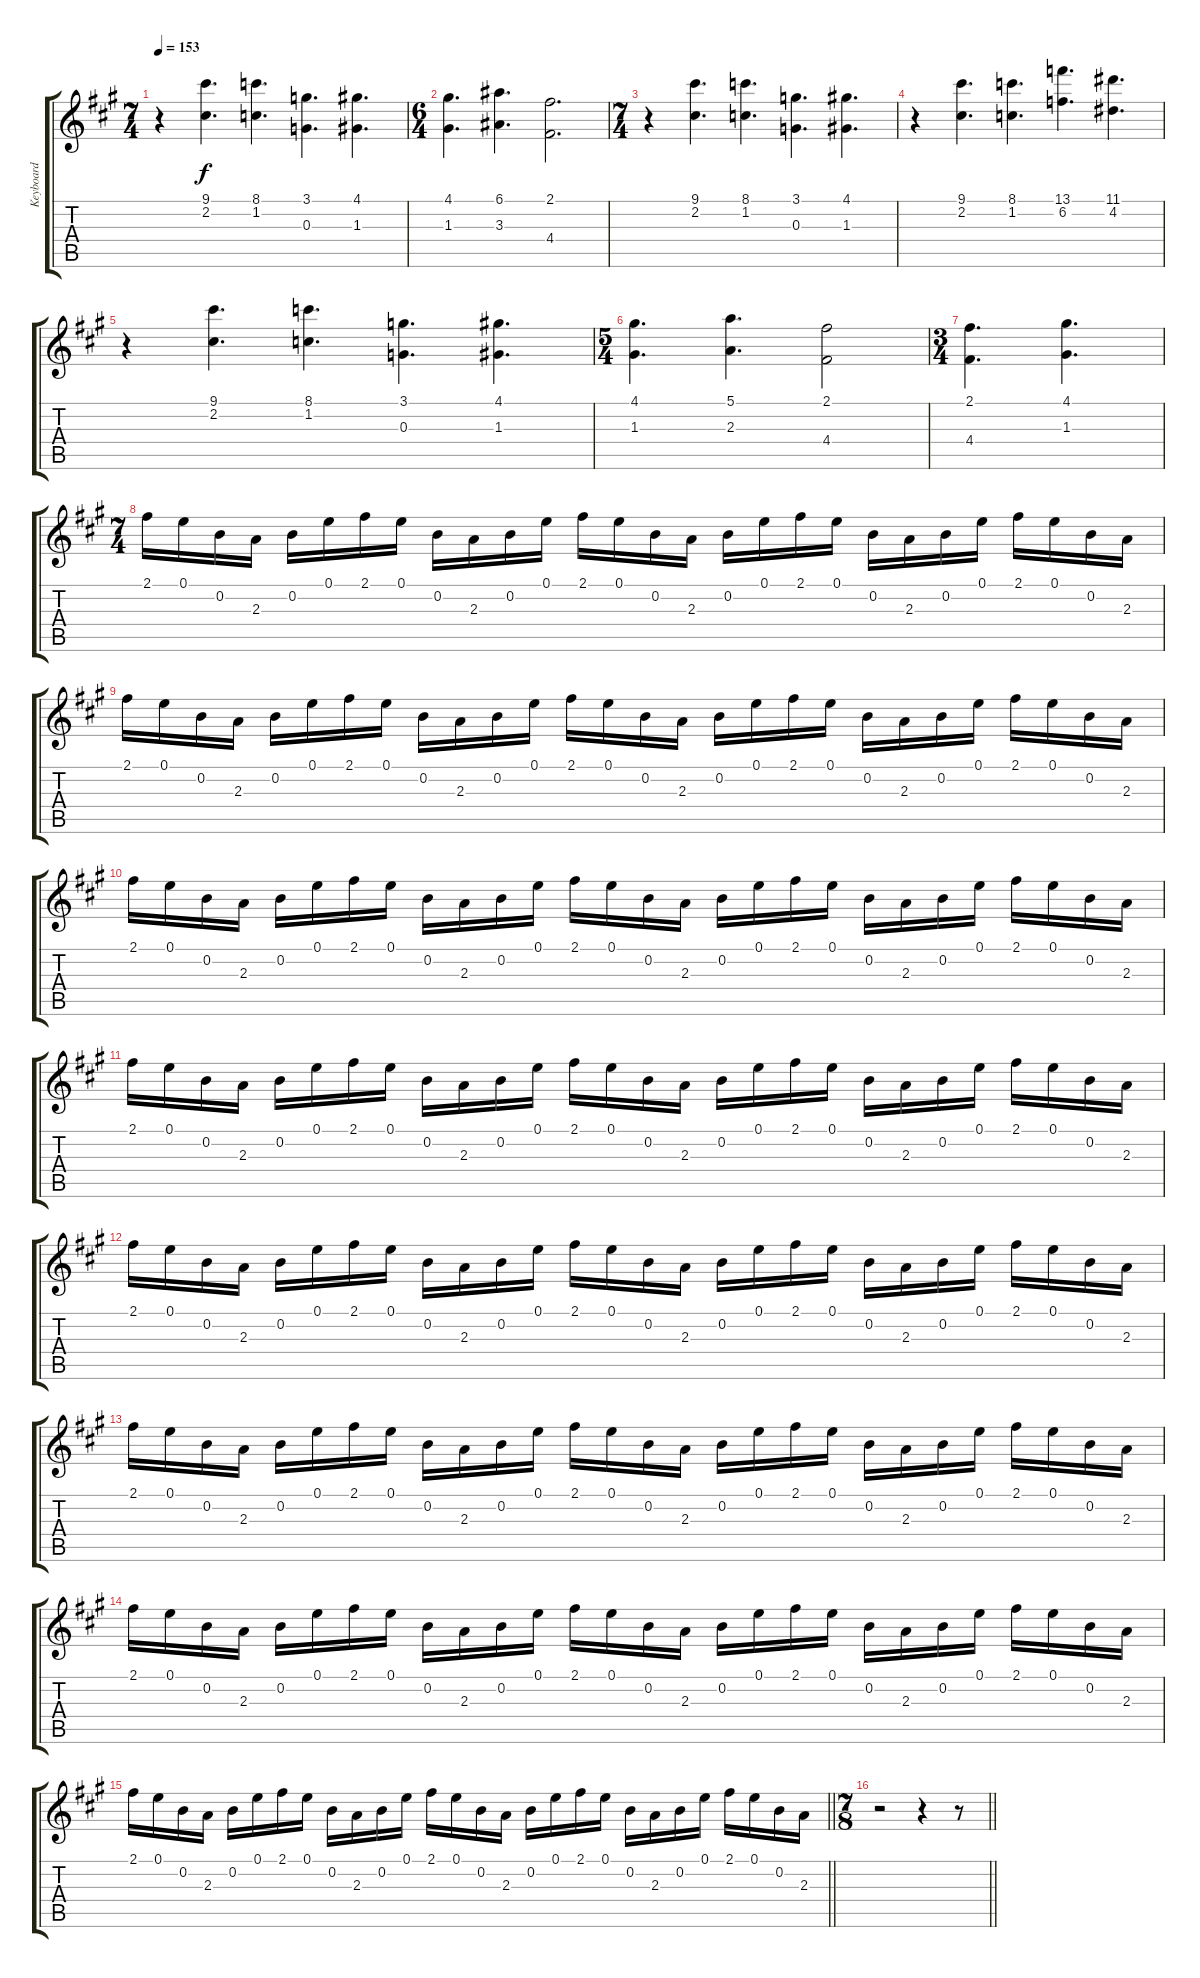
\track ("Keyboard" "Keyboard") {instrument acousticgrandpiano}
\staff {score tabs}
\tuning (E5 B4 G4 D4 A3 E3) {hide}
\ts (7 4)
\tempo 153
\clef g2
\ks a
r.4{dy f} (9.1 2.2).4{d} (8.1 1.2).4{d} (3.1 0.3).4{d} (4.1 1.3).4{d} |
\ts (6 4)
(4.1 1.3).4{d} (6.1 3.3).4{d} (2.1 4.4).2{d} |
\ts (7 4)
r.4 (9.1 2.2).4{d} (8.1 1.2).4{d} (3.1 0.3).4{d} (4.1 1.3).4{d} |
r.4 (9.1 2.2).4{d} (8.1 1.2).4{d} (13.1 6.2).4{d} (11.1 4.2).4{d} |
r.4 (9.1 2.2).4{d} (8.1 1.2).4{d} (3.1 0.3).4{d} (4.1 1.3).4{d} |
\ts (5 4)
(4.1 1.3).4{d} (5.1 2.3).4{d} (2.1 4.4).2 |
\ts (3 4)
(2.1 4.4).4{d} (4.1 1.3).4{d} |
\ts (7 4)
2.1.16 0.1.16 0.2.16 2.3.16 0.2.16 0.1.16 2.1.16 0.1.16 0.2.16 2.3.16 0.2.16 0.1.16 2.1.16 0.1.16 0.2.16 2.3.16 0.2.16 0.1.16 2.1.16 0.1.16 0.2.16 2.3.16 0.2.16 0.1.16 2.1.16 0.1.16 0.2.16 2.3.16 |
2.1.16 0.1.16 0.2.16 2.3.16 0.2.16 0.1.16 2.1.16 0.1.16 0.2.16 2.3.16 0.2.16 0.1.16 2.1.16 0.1.16 0.2.16 2.3.16 0.2.16 0.1.16 2.1.16 0.1.16 0.2.16 2.3.16 0.2.16 0.1.16 2.1.16 0.1.16 0.2.16 2.3.16 |
2.1.16 0.1.16 0.2.16 2.3.16 0.2.16 0.1.16 2.1.16 0.1.16 0.2.16 2.3.16 0.2.16 0.1.16 2.1.16 0.1.16 0.2.16 2.3.16 0.2.16 0.1.16 2.1.16 0.1.16 0.2.16 2.3.16 0.2.16 0.1.16 2.1.16 0.1.16 0.2.16 2.3.16 |
2.1.16 0.1.16 0.2.16 2.3.16 0.2.16 0.1.16 2.1.16 0.1.16 0.2.16 2.3.16 0.2.16 0.1.16 2.1.16 0.1.16 0.2.16 2.3.16 0.2.16 0.1.16 2.1.16 0.1.16 0.2.16 2.3.16 0.2.16 0.1.16 2.1.16 0.1.16 0.2.16 2.3.16 |
2.1.16 0.1.16 0.2.16 2.3.16 0.2.16 0.1.16 2.1.16 0.1.16 0.2.16 2.3.16 0.2.16 0.1.16 2.1.16 0.1.16 0.2.16 2.3.16 0.2.16 0.1.16 2.1.16 0.1.16 0.2.16 2.3.16 0.2.16 0.1.16 2.1.16 0.1.16 0.2.16 2.3.16 |
2.1.16 0.1.16 0.2.16 2.3.16 0.2.16 0.1.16 2.1.16 0.1.16 0.2.16 2.3.16 0.2.16 0.1.16 2.1.16 0.1.16 0.2.16 2.3.16 0.2.16 0.1.16 2.1.16 0.1.16 0.2.16 2.3.16 0.2.16 0.1.16 2.1.16 0.1.16 0.2.16 2.3.16 |
2.1.16 0.1.16 0.2.16 2.3.16 0.2.16 0.1.16 2.1.16 0.1.16 0.2.16 2.3.16 0.2.16 0.1.16 2.1.16 0.1.16 0.2.16 2.3.16 0.2.16 0.1.16 2.1.16 0.1.16 0.2.16 2.3.16 0.2.16 0.1.16 2.1.16 0.1.16 0.2.16 2.3.16 |
\barLineRight lightlight
2.1.16 0.1.16 0.2.16 2.3.16 0.2.16 0.1.16 2.1.16 0.1.16 0.2.16 2.3.16 0.2.16 0.1.16 2.1.16 0.1.16 0.2.16 2.3.16 0.2.16 0.1.16 2.1.16 0.1.16 0.2.16 2.3.16 0.2.16 0.1.16 2.1.16 0.1.16 0.2.16 2.3.16 |
\ts (7 8)
\section ("" "")
\barLineRight lightlight
r.2 r.4 r.8
